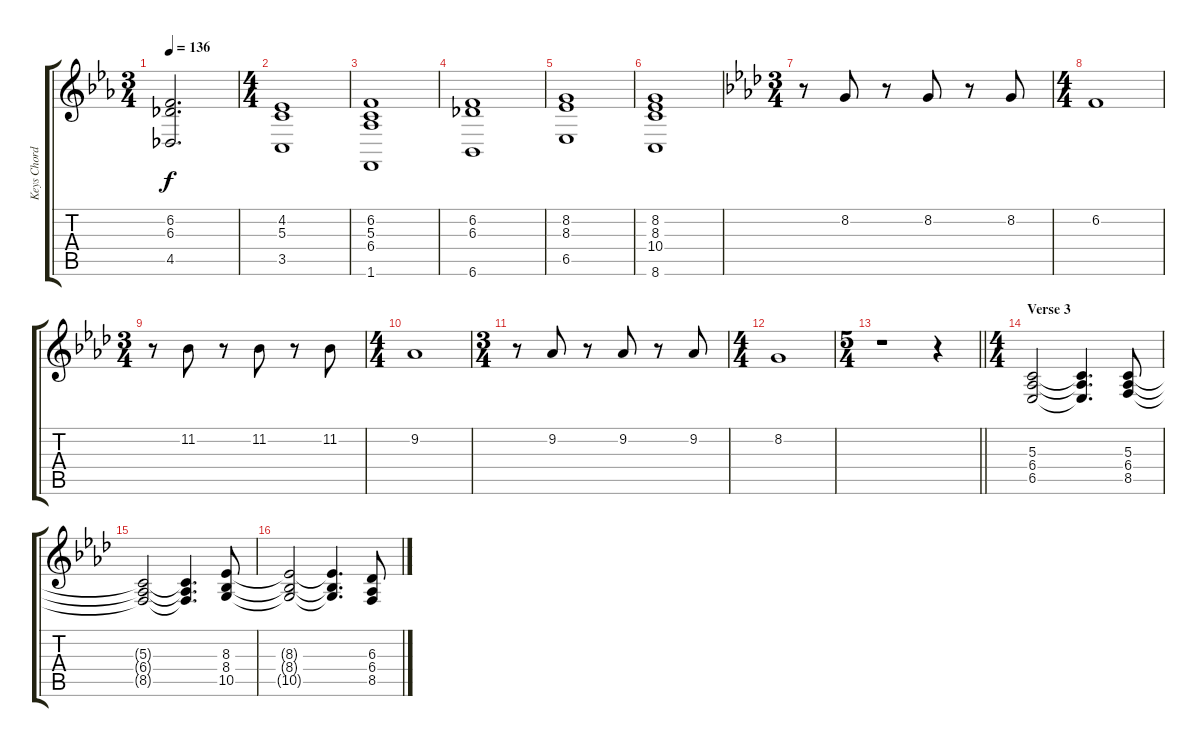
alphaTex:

\track ("Keys Chords" "Keys Chord") {instrument stringensemble1}
\staff {score tabs}
\tuning (E4 B3 G3 D3 A2 E2) {hide}
\ts (3 4)
\tempo 136
\clef g2
\ks eb
(6.2{t} 6.3{t} 4.5{t}).2{d dy f} |
\ts (4 4)
(4.2 5.3 3.5).1 |
(6.2 5.3 6.4 1.6).1 |
(6.2 6.3 6.6).1 |
(8.2 8.3 6.5).1 |
(8.2 8.3 10.4 8.6).1 |
\ts (3 4)
\ks ab
r.8 8.2.8 r.8 8.2.8 r.8 8.2.8 |
\ts (4 4)
6.2.1 |
\ts (3 4)
r.8 11.2.8 r.8 11.2.8 r.8 11.2.8 |
\ts (4 4)
9.2.1 |
\ts (3 4)
r.8 9.2.8 r.8 9.2.8 r.8 9.2.8 |
\ts (4 4)
8.2.1 |
\ts (5 4)
\barLineRight lightlight
r.1 r.4 |
\ts (4 4)
\section ("" "Verse 3")
(5.3 6.4 6.5).2{instrument electricpiano1} (5.3{t} 6.4{t} 6.5{t}).4{d} (5.3 6.4 8.5).8 |
(5.3{t} 6.4{t} 8.5{t}).2 (5.3{t} 6.4{t} 8.5{t}).4{d} (8.3 8.4 10.5).8 |
(8.3{t} 8.4{t} 10.5{t}).2 (8.3{t} 8.4{t} 10.5{t}).4{d} (6.3 6.4 8.5).8
